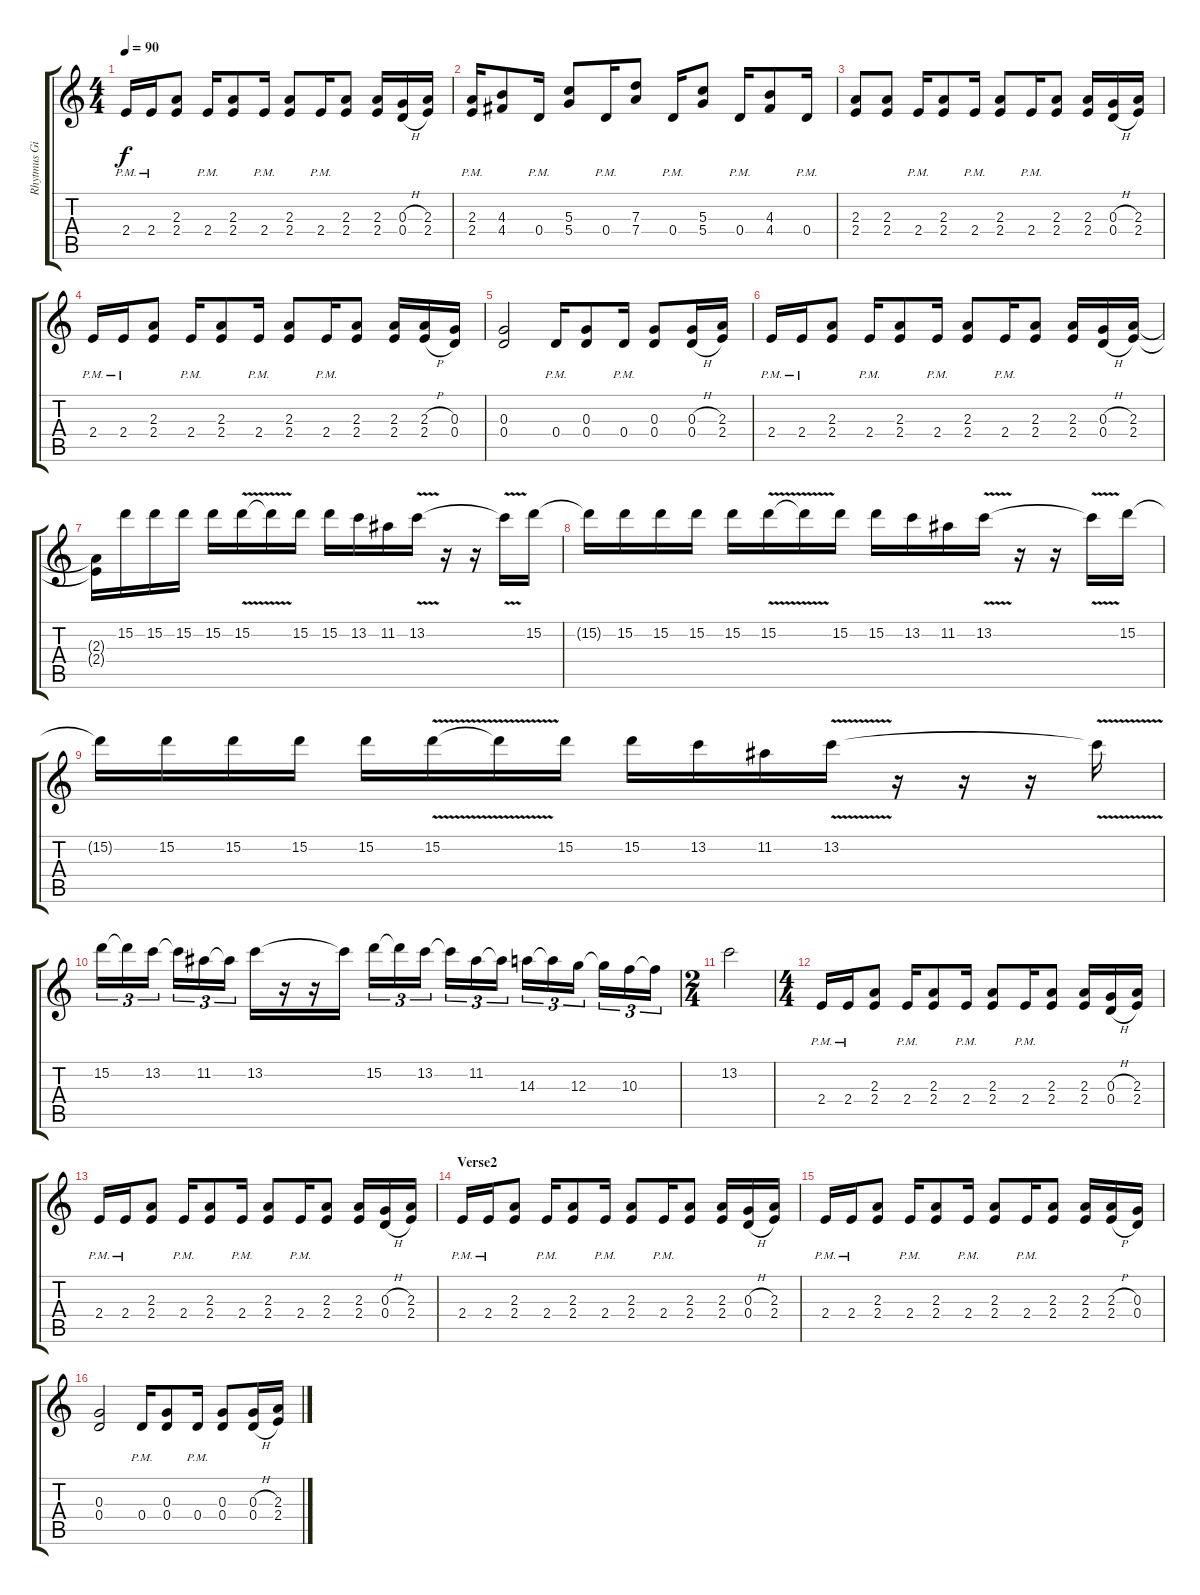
\track ("Rhytmus Gitarre" "Rhytmus Gi") {instrument distortionguitar}
\staff {score tabs}
\tuning (E4 B3 G3 D3 A2 E2) {hide}
\ts (4 4)
\tempo 90
\clef g2
\ks c
2.4{pm}.16{dy f} 2.4{pm}.16 (2.3 2.4).8 2.4{pm}.16 (2.3 2.4).8 2.4{pm}.16 (2.3 2.4).8 2.4{pm}.16 (2.3 2.4).8 (2.3 2.4).16 (0.3{h} 0.4{h}).16 (2.3 2.4).16 |
(2.3{pm} 2.4{pm}).16 (4.3 4.4).8 0.4{pm}.16 (5.3 5.4).8 0.4{pm}.16 (7.3 7.4).8 0.4{pm}.16 (5.3 5.4).8 0.4{pm}.16 (4.3 4.4).8 0.4{pm}.16 |
(2.3 2.4).8 (2.3 2.4).8 2.4{pm}.16 (2.3 2.4).8 2.4{pm}.16 (2.3 2.4).8 2.4{pm}.16 (2.3 2.4).8 (2.3 2.4).16 (0.3{h} 0.4{h}).16 (2.3 2.4).16 |
2.4{pm}.16 2.4{pm}.16 (2.3 2.4).8 2.4{pm}.16 (2.3 2.4).8 2.4{pm}.16 (2.3 2.4).8 2.4{pm}.16 (2.3 2.4).8 (2.3 2.4).16 (2.3{h} 2.4{h}).16 (0.3 0.4).16 |
(0.3 0.4).2 0.4{pm}.16 (0.3 0.4).8 0.4{pm}.16 (0.3 0.4).8 (0.3{h} 0.4{h}).16 (2.3 2.4).16 |
2.4{pm}.16 2.4{pm}.16 (2.3 2.4).8 2.4{pm}.16 (2.3 2.4).8 2.4{pm}.16 (2.3 2.4).8 2.4{pm}.16 (2.3 2.4).8 (2.3 2.4).16 (0.3{h} 0.4{h}).16 (2.3 2.4).16 |
(2.3{t} 2.4{t}).16 15.2.16 15.2.16 15.2.16 15.2.16 15.2{v}.16 15.2{t}.16 15.2.16 15.2.16 13.2.16 11.2.16 13.2{v}.16 r.16 r.16 13.2{t}.16 15.2.16 |
15.2{t}.16 15.2.16 15.2.16 15.2.16 15.2.16 15.2{v}.16 15.2{t}.16 15.2.16 15.2.16 13.2.16 11.2.16 13.2{v}.16 r.16 r.16 13.2{t}.16 15.2.16 |
15.2{t}.16 15.2.16 15.2.16 15.2.16 15.2.16 15.2{v}.16 15.2{t}.16 15.2.16 15.2.16 13.2.16 11.2.16 13.2{v}.16 r.16 r.16 r.16 13.2{t}.16 |
15.2.16{tu (3 2)} 15.2{t}.16{tu (3 2)} 13.2.16{tu (3 2)} 13.2{t}.16{tu (3 2)} 11.2.16{tu (3 2)} 11.2{t}.16{tu (3 2)} 13.2.16 r.16 r.16 13.2{t}.16 15.2.16{tu (3 2)} 15.2{t}.16{tu (3 2)} 13.2.16{tu (3 2)} 13.2{t}.16{tu (3 2)} 11.2.16{tu (3 2)} 11.2{t}.16{tu (3 2)} 14.3.16{tu (3 2)} 14.3{t}.16{tu (3 2)} 12.3.16{tu (3 2)} 12.3{t}.16{tu (3 2)} 10.3.16{tu (3 2)} 10.3{t}.16{tu (3 2)} |
\ts (2 4)
13.2.2 |
\ts (4 4)
2.4{pm}.16 2.4{pm}.16 (2.3 2.4).8 2.4{pm}.16 (2.3 2.4).8 2.4{pm}.16 (2.3 2.4).8 2.4{pm}.16 (2.3 2.4).8 (2.3 2.4).16 (0.3{h} 0.4{h}).16 (2.3 2.4).16 |
2.4{pm}.16 2.4{pm}.16 (2.3 2.4).8 2.4{pm}.16 (2.3 2.4).8 2.4{pm}.16 (2.3 2.4).8 2.4{pm}.16 (2.3 2.4).8 (2.3 2.4).16 (0.3{h} 0.4{h}).16 (2.3 2.4).16 |
\section ("" "Verse2")
2.4{pm}.16 2.4{pm}.16 (2.3 2.4).8 2.4{pm}.16 (2.3 2.4).8 2.4{pm}.16 (2.3 2.4).8 2.4{pm}.16 (2.3 2.4).8 (2.3 2.4).16 (0.3{h} 0.4{h}).16 (2.3 2.4).16 |
2.4{pm}.16 2.4{pm}.16 (2.3 2.4).8 2.4{pm}.16 (2.3 2.4).8 2.4{pm}.16 (2.3 2.4).8 2.4{pm}.16 (2.3 2.4).8 (2.3 2.4).16 (2.3{h} 2.4{h}).16 (0.3 0.4).16 |
(0.3 0.4).2 0.4{pm}.16 (0.3 0.4).8 0.4{pm}.16 (0.3 0.4).8 (0.3{h} 0.4{h}).16 (2.3 2.4).16
